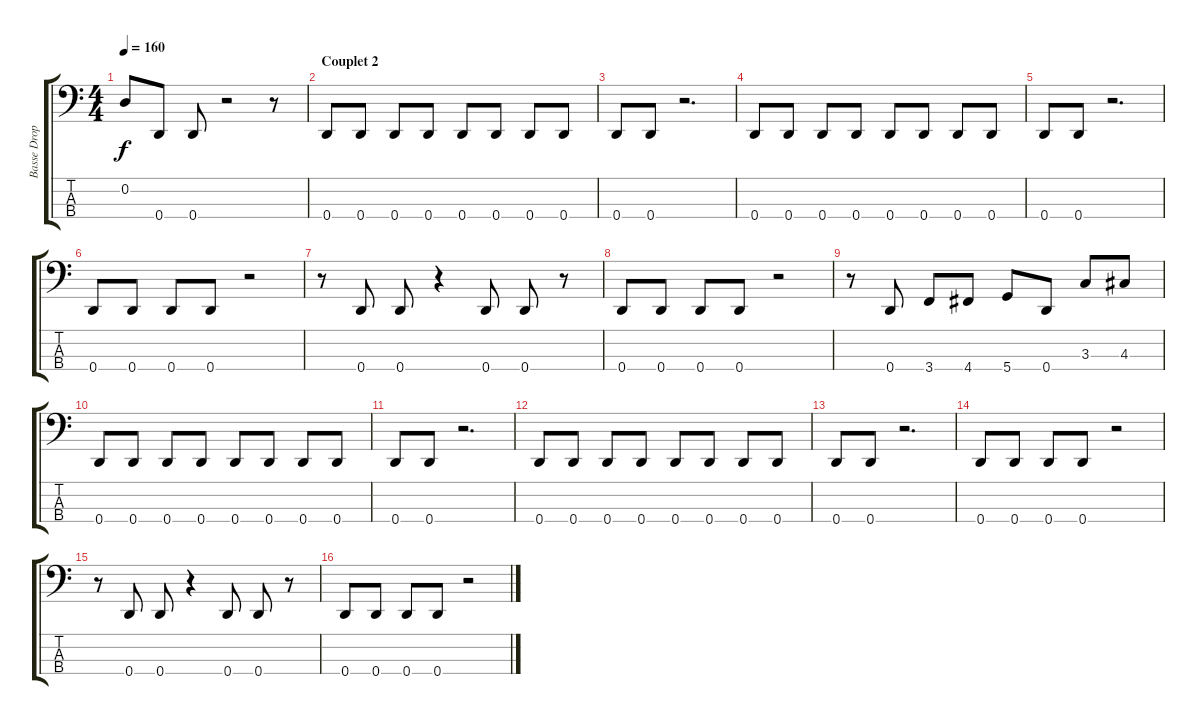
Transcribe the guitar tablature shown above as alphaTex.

\track ("Basse Dropped D ( Chris )" "Basse Drop") {instrument electricbassfinger}
\staff {score tabs}
\tuning (G2 D2 A1 D1) {hide}
\ts (4 4)
\tempo 160
\clef f4
\ks c
0.2.8{dy f} 0.4.8 0.4.8 r.2 r.8 |
\section ("" "Couplet 2")
0.4.8 0.4.8 0.4.8 0.4.8 0.4.8 0.4.8 0.4.8 0.4.8 |
0.4.8 0.4.8 r.2{d} |
0.4.8 0.4.8 0.4.8 0.4.8 0.4.8 0.4.8 0.4.8 0.4.8 |
0.4.8 0.4.8 r.2{d} |
0.4.8 0.4.8 0.4.8 0.4.8 r.2 |
r.8 0.4.8 0.4.8 r.4 0.4.8 0.4.8 r.8 |
0.4.8 0.4.8 0.4.8 0.4.8 r.2 |
r.8 0.4.8 3.4.8 4.4.8 5.4.8 0.4.8 3.3.8 4.3.8 |
0.4.8 0.4.8 0.4.8 0.4.8 0.4.8 0.4.8 0.4.8 0.4.8 |
0.4.8 0.4.8 r.2{d} |
0.4.8 0.4.8 0.4.8 0.4.8 0.4.8 0.4.8 0.4.8 0.4.8 |
0.4.8 0.4.8 r.2{d} |
0.4.8 0.4.8 0.4.8 0.4.8 r.2 |
r.8 0.4.8 0.4.8 r.4 0.4.8 0.4.8 r.8 |
0.4.8 0.4.8 0.4.8 0.4.8 r.2
